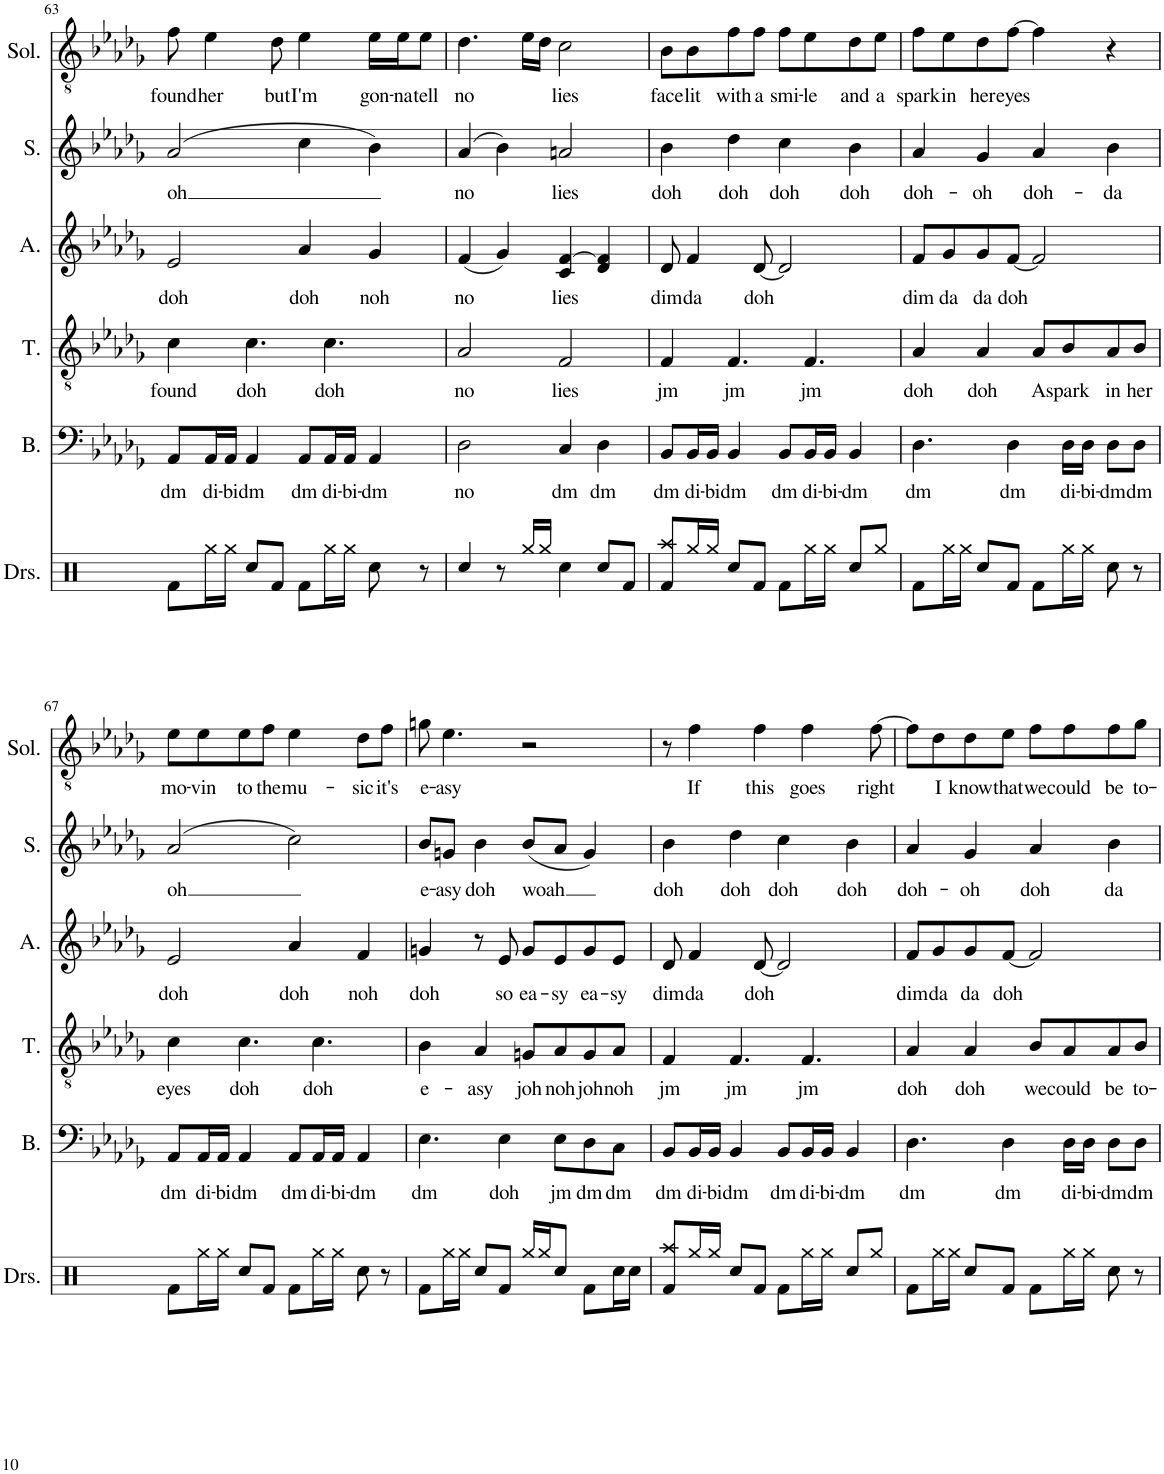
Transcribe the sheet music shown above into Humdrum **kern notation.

**kern	**text	**kern	**text	**kern	**text	**kern	**text	**kern	**text
*part5	*part5	*part4	*part4	*part3	*part3	*part2	*part2	*part1	*part1
*staff5	*staff5	*staff4	*staff4	*staff3	*staff3	*staff2	*staff2	*staff1	*staff1
*I"Bass	*	*I"Tenor	*	*I"Alto	*	*I"Soprano	*	*I"Solo	*
*I'B.	*	*I'T.	*	*I'A.	*	*I'S.	*	*I'Sol.	*
!!LO:PB:g=z
*clefF4	*	*clefGv2	*	*clefG2	*	*clefG2	*	*clefGv2	*
*k[b-e-a-d-g-]	*	*k[b-e-a-d-g-]	*	*k[b-e-a-d-g-]	*	*k[b-e-a-d-g-]	*	*k[b-e-a-d-g-]	*
*M4/4	*	*M4/4	*	*M4/4	*	*M4/4	*	*M4/4	*
=63	=63	=63	=63	=63	=63	=63	=63	=63	=63
!	!LO:LY:b	!	!LO:LY:b	!	!LO:LY:b	!	!LO:LY:b	!	!LO:LY:b
8AA-/L	dm	4c\	found	2e-/	doh	(2a-/	oh	8f\	found
!	!LO:LY:b	!	!	!	!	!	!	!	!LO:LY:b
16AA-/L	di-	.	.	.	.	.	.	4e-\	her
!	!LO:LY:b	!	!	!	!	!	!	!	!
16AA-/JJ	-bi	.	.	.	.	.	.	.	.
!	!LO:LY:b	!	!LO:LY:b	!	!	!	!	!	!
4AA-/	dm	4.c\	doh	.	.	.	.	.	.
!	!	!	!	!	!	!	!	!	!LO:LY:b
.	.	.	.	.	.	.	.	8d-\	but
!	!LO:LY:b	!	!	!	!LO:LY:b	!	!	!	!LO:LY:b
8AA-/L	dm	.	.	4a-/	doh	4cc\	.	4e-\	I'm
!	!LO:LY:b	!	!LO:LY:b	!	!	!	!	!	!
16AA-/L	di-	4.c\	doh	.	.	.	.	.	.
!	!LO:LY:b	!	!	!	!	!	!	!	!
16AA-/JJ	-bi-	.	.	.	.	.	.	.	.
!	!LO:LY:b	!	!	!	!LO:LY:b	!	!	!	!LO:LY:b
4AA-/	-dm	.	.	4g-/	noh	4b-\)	.	16e-\LL	gon-
!	!	!	!	!	!	!	!	!	!LO:LY:b
.	.	.	.	.	.	.	.	16e-\J	-na
!	!	!	!	!	!	!	!	!	!LO:LY:b
.	.	.	.	.	.	.	.	8e-\J	tell
=64	=64	=64	=64	=64	=64	=64	=64	=64	=64
!	!LO:LY:b	!	!LO:LY:b	!	!LO:LY:b	!	!LO:LY:b	!	!LO:LY:b
2D-\	no	2A-/	no	(4f/	no	(4a-/	no	4.d-\	no
.	.	.	.	4g-/)	.	4b-\)	.	.	.
.	.	.	.	.	.	.	.	16e-\LL	.
.	.	.	.	.	.	.	.	16d-\JJ	.
!	!LO:LY:b	!	!LO:LY:b	!	!LO:LY:b	!	!LO:LY:b	!	!LO:LY:b
4C/	dm	2F/	lies	4c/ [4f/	lies	2an/	lies	2c\	lies
!	!LO:LY:b	!	!	!	!	!	!	!	!
4D-\	dm	.	.	4d-/ 4f/]	.	.	.	.	.
=65	=65	=65	=65	=65	=65	=65	=65	=65	=65
!	!LO:LY:b	!	!LO:LY:b	!	!LO:LY:b	!	!LO:LY:b	!	!LO:LY:b
8BB-/L	dm	4F/	jm	8d-/	dim	4b-\	doh	8B-\L	face
!	!LO:LY:b	!	!	!	!LO:LY:b	!	!	!	!LO:LY:b
16BB-/L	di-	.	.	4f/	da	.	.	8B-\	lit
!	!LO:LY:b	!	!	!	!	!	!	!	!
16BB-/JJ	-bi	.	.	.	.	.	.	.	.
!	!LO:LY:b	!	!LO:LY:b	!	!	!	!LO:LY:b	!	!LO:LY:b
4BB-/	dm	4.F/	jm	.	.	4dd-\	doh	8f\	with
!	!	!	!	!	!LO:LY:b	!	!	!	!LO:LY:b
.	.	.	.	[8d-/	doh	.	.	8f\J	a
!	!LO:LY:b	!	!	!	!	!	!LO:LY:b	!	!LO:LY:b
8BB-/L	dm	.	.	2d-/]	.	4cc\	doh	8f\L	smi-
!	!LO:LY:b	!	!LO:LY:b	!	!	!	!	!	!LO:LY:b
16BB-/L	di-	4.F/	jm	.	.	.	.	8e-\	-le
!	!LO:LY:b	!	!	!	!	!	!	!	!
16BB-/JJ	-bi-	.	.	.	.	.	.	.	.
!	!LO:LY:b	!	!	!	!	!	!LO:LY:b	!	!LO:LY:b
4BB-/	-dm	.	.	.	.	4b-\	doh	8d-\	and
!	!	!	!	!	!	!	!	!	!LO:LY:b
.	.	.	.	.	.	.	.	8e-\J	a
=66	=66	=66	=66	=66	=66	=66	=66	=66	=66
!	!LO:LY:b	!	!LO:LY:b	!	!LO:LY:b	!	!LO:LY:b	!	!LO:LY:b
4.D-\	dm	4A-/	doh	8f/L	dim	4a-/	doh-	8f\L	spark
!	!	!	!	!	!LO:LY:b	!	!	!	!LO:LY:b
.	.	.	.	8g-/	da	.	.	8e-\	in
!	!	!	!LO:LY:b	!	!LO:LY:b	!	!LO:LY:b	!	!LO:LY:b
.	.	4A-/	doh	8g-/	da	4g-/	-oh	8d-\	her
!	!LO:LY:b	!	!	!	!LO:LY:b	!	!	!	!LO:LY:b
4D-\	dm	.	.	[8f/J	doh	.	.	[8f\J	eyes
!	!	!	!LO:LY:b	!	!	!	!LO:LY:b	!	!
.	.	8A-/L	A	2f/]	.	4a-/	doh-	4f\]	.
!	!LO:LY:b	!	!LO:LY:b	!	!	!	!	!	!
16D-\LL	di-	8B-/	spark	.	.	.	.	.	.
!	!LO:LY:b	!	!	!	!	!	!	!	!
16D-\JJ	-bi-	.	.	.	.	.	.	.	.
!	!LO:LY:b	!	!LO:LY:b	!	!	!	!LO:LY:b	!	!
8D-\L	-dm	8A-/	in	.	.	4b-\	-da	4r	.
!	!LO:LY:b	!	!LO:LY:b	!	!	!	!	!	!
8D-\J	dm	8B-/J	her	.	.	.	.	.	.
!!LO:LB:g=z
=67	=67	=67	=67	=67	=67	=67	=67	=67	=67
!	!LO:LY:b	!	!LO:LY:b	!	!LO:LY:b	!	!LO:LY:b	!	!LO:LY:b
8AA-/L	dm	4c\	eyes	2e-/	doh	(2a-/	oh	8e-\L	mo-
!	!LO:LY:b	!	!	!	!	!	!	!	!LO:LY:b
16AA-/L	di-	.	.	.	.	.	.	8e-\	-vin
!	!LO:LY:b	!	!	!	!	!	!	!	!
16AA-/JJ	-bi	.	.	.	.	.	.	.	.
!	!LO:LY:b	!	!LO:LY:b	!	!	!	!	!	!LO:LY:b
4AA-/	dm	4.c\	doh	.	.	.	.	8e-\	to
!	!	!	!	!	!	!	!	!	!LO:LY:b
.	.	.	.	.	.	.	.	8f\J	the
!	!LO:LY:b	!	!	!	!LO:LY:b	!	!	!	!LO:LY:b
8AA-/L	dm	.	.	4a-/	doh	2cc\)	.	4e-\	mu-
!	!LO:LY:b	!	!LO:LY:b	!	!	!	!	!	!
16AA-/L	di-	4.c\	doh	.	.	.	.	.	.
!	!LO:LY:b	!	!	!	!	!	!	!	!
16AA-/JJ	-bi-	.	.	.	.	.	.	.	.
!	!LO:LY:b	!	!	!	!LO:LY:b	!	!	!	!LO:LY:b
4AA-/	-dm	.	.	4f/	noh	.	.	8d-\L	-sic
!	!	!	!	!	!	!	!	!	!LO:LY:b
.	.	.	.	.	.	.	.	8f\J	it's
=68	=68	=68	=68	=68	=68	=68	=68	=68	=68
!	!LO:LY:b	!	!LO:LY:b	!	!LO:LY:b	!	!LO:LY:b	!	!LO:LY:b
4.E-\	dm	4B-\	-e-	4gn/	doh	8b-/L	e-	8gn\	e-
!	!	!	!	!	!	!	!LO:LY:b	!	!LO:LY:b
.	.	.	.	.	.	8gn/J	-asy	4.e-\	-asy
!	!	!	!LO:LY:b	!	!	!	!LO:LY:b	!	!
.	.	4A-/	-asy	8r	.	4b-\	doh	.	.
!	!LO:LY:b	!	!	!	!LO:LY:b	!	!	!	!
4E-\	doh	.	.	8e-/	so	.	.	.	.
!	!	!	!LO:LY:b	!	!LO:LY:b	!	!LO:LY:b	!	!
.	.	8Gn/L	joh	8g/L	ea-	(8b-/L	woah	2r	.
!	!LO:LY:b	!	!LO:LY:b	!	!LO:LY:b	!	!	!	!
8E-\L	jm	8A-/	noh	8e-/	-sy	8a-/J	.	.	.
!	!LO:LY:b	!	!LO:LY:b	!	!LO:LY:b	!	!	!	!
8D-\	dm	8G/	joh	8g/	ea-	4g/)	.	.	.
!	!LO:LY:b	!	!LO:LY:b	!	!LO:LY:b	!	!	!	!
8C\J	dm	8A-/J	noh	8e-/J	-sy	.	.	.	.
=69	=69	=69	=69	=69	=69	=69	=69	=69	=69
!	!LO:LY:b	!	!LO:LY:b	!	!LO:LY:b	!	!LO:LY:b	!	!
8BB-/L	dm	4F/	jm	8d-/	dim	4b-\	doh	8r	.
!	!LO:LY:b	!	!	!	!LO:LY:b	!	!	!	!LO:LY:b
16BB-/L	di-	.	.	4f/	da	.	.	4f\	If
!	!LO:LY:b	!	!	!	!	!	!	!	!
16BB-/JJ	-bi	.	.	.	.	.	.	.	.
!	!LO:LY:b	!	!LO:LY:b	!	!	!	!LO:LY:b	!	!
4BB-/	dm	4.F/	jm	.	.	4dd-\	doh	.	.
!	!	!	!	!	!LO:LY:b	!	!	!	!LO:LY:b
.	.	.	.	[8d-/	doh	.	.	4f\	this
!	!LO:LY:b	!	!	!	!	!	!LO:LY:b	!	!
8BB-/L	dm	.	.	2d-/]	.	4cc\	doh	.	.
!	!LO:LY:b	!	!LO:LY:b	!	!	!	!	!	!LO:LY:b
16BB-/L	di-	4.F/	jm	.	.	.	.	4f\	goes
!	!LO:LY:b	!	!	!	!	!	!	!	!
16BB-/JJ	-bi-	.	.	.	.	.	.	.	.
!	!LO:LY:b	!	!	!	!	!	!LO:LY:b	!	!
4BB-/	-dm	.	.	.	.	4b-\	doh	.	.
!	!	!	!	!	!	!	!	!	!LO:LY:b
.	.	.	.	.	.	.	.	[8f\	right
=70	=70	=70	=70	=70	=70	=70	=70	=70	=70
!	!LO:LY:b	!	!LO:LY:b	!	!LO:LY:b	!	!LO:LY:b	!	!
4.D-\	dm	4A-/	doh	8f/L	dim	4a-/	doh-	8f\L]	.
!	!	!	!	!	!LO:LY:b	!	!	!	!LO:LY:b
.	.	.	.	8g-/	da	.	.	8d-\	I
!	!	!	!LO:LY:b	!	!LO:LY:b	!	!LO:LY:b	!	!LO:LY:b
.	.	4A-/	doh	8g-/	da	4g-/	-oh	8d-\	know
!	!LO:LY:b	!	!	!	!LO:LY:b	!	!	!	!LO:LY:b
4D-\	dm	.	.	[8f/J	doh	.	.	8e-\J	that
!	!	!	!LO:LY:b	!	!	!	!LO:LY:b	!	!LO:LY:b
.	.	8B-/L	we	2f/]	.	4a-/	doh	8f\L	we
!	!LO:LY:b	!	!LO:LY:b	!	!	!	!	!	!LO:LY:b
16D-\LL	di-	8A-/	could	.	.	.	.	8f\	could
!	!LO:LY:b	!	!	!	!	!	!	!	!
16D-\JJ	-bi-	.	.	.	.	.	.	.	.
!	!LO:LY:b	!	!LO:LY:b	!	!	!	!LO:LY:b	!	!LO:LY:b
8D-\L	-dm	8A-/	be	.	.	4b-\	da	8f\	be
!	!LO:LY:b	!	!LO:LY:b	!	!	!	!	!	!LO:LY:b
8D-\J	dm	8B-/J	to-	.	.	.	.	8g-\J	to-
=	=	=	=	=	=	=	=	=	=
*-	*-	*-	*-	*-	*-	*-	*-	*-	*-
